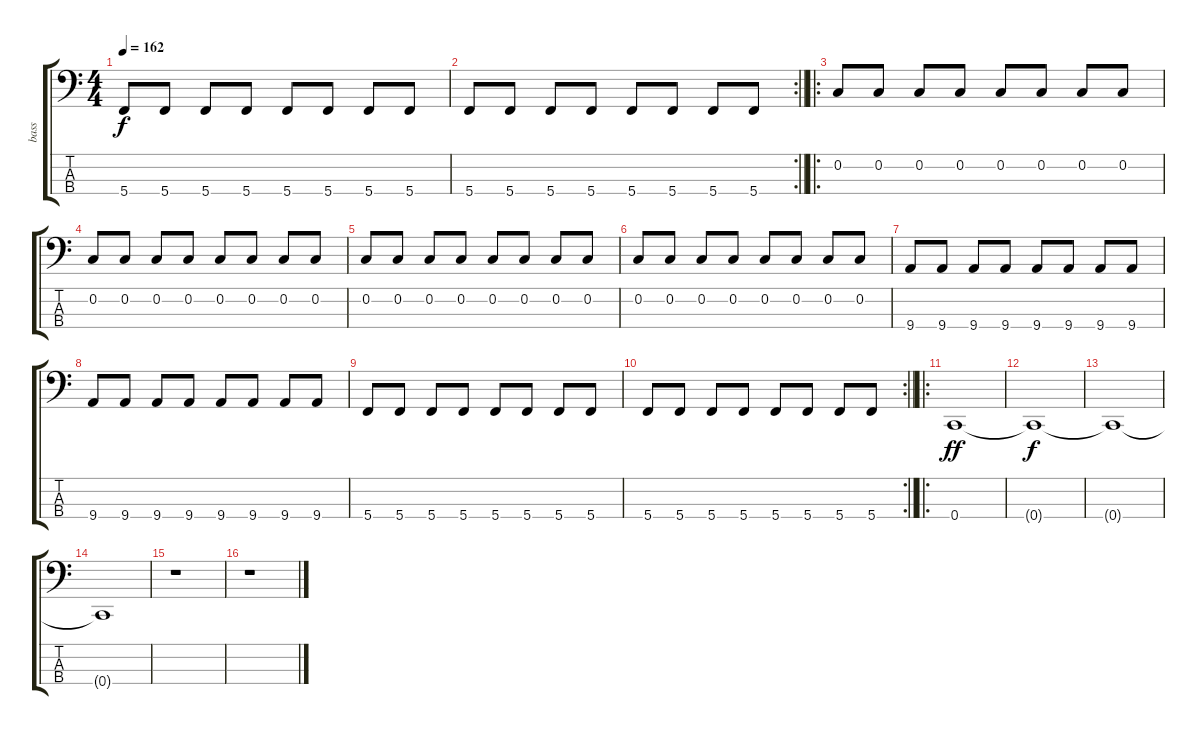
\track ("bass" "bass") {instrument electricbasspick}
\staff {score tabs}
\tuning (F2 C2 G1 C1) {hide}
\ts (4 4)
\tempo 162
\clef f4
\ks c
5.4.8{dy f} 5.4.8 5.4.8 5.4.8 5.4.8 5.4.8 5.4.8 5.4.8 |
\rc 2
\barLineRight lightlight
5.4.8 5.4.8 5.4.8 5.4.8 5.4.8 5.4.8 5.4.8 5.4.8 |
\ro
0.2.8 0.2.8 0.2.8 0.2.8 0.2.8 0.2.8 0.2.8 0.2.8 |
0.2.8 0.2.8 0.2.8 0.2.8 0.2.8 0.2.8 0.2.8 0.2.8 |
0.2.8 0.2.8 0.2.8 0.2.8 0.2.8 0.2.8 0.2.8 0.2.8 |
0.2.8 0.2.8 0.2.8 0.2.8 0.2.8 0.2.8 0.2.8 0.2.8 |
9.4.8 9.4.8 9.4.8 9.4.8 9.4.8 9.4.8 9.4.8 9.4.8 |
9.4.8 9.4.8 9.4.8 9.4.8 9.4.8 9.4.8 9.4.8 9.4.8 |
5.4.8 5.4.8 5.4.8 5.4.8 5.4.8 5.4.8 5.4.8 5.4.8 |
\rc 2
\barLineRight lightlight
5.4.8 5.4.8 5.4.8 5.4.8 5.4.8 5.4.8 5.4.8 5.4.8 |
\ro
0.4.1{dy ff} |
0.4{t}.1{dy f} |
0.4{t}.1 |
0.4{t}.1 |
r.1 |
r.1
